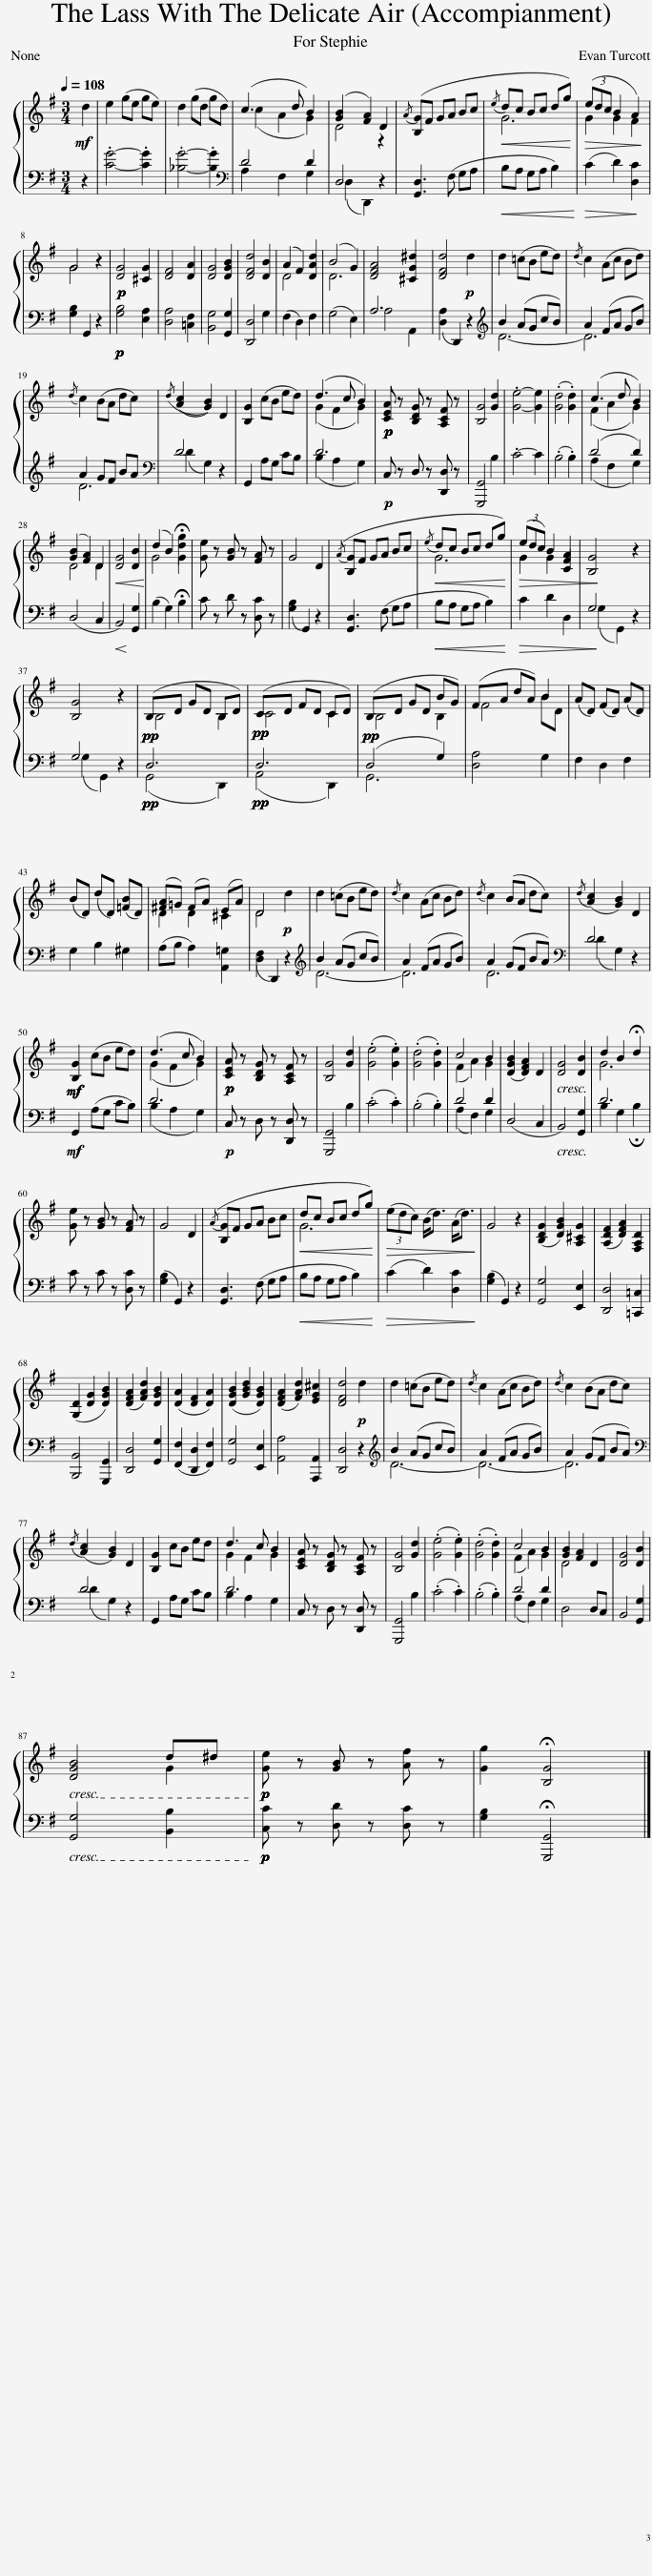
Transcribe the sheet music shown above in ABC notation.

X:1
%%score { ( 1 3 ) | ( 2 4 ) }
L:1/8
Q:1/4=108
M:3/4
I:linebreak $
K:G
V:1 treble
V:3 treble
V:2 bass
V:4 bass
V:1
!mf! d2 | e2 (ge ge) | d2 (gd gd) | (c2 A2 G2) | ([GB]2 [FA]2) D2 | %5
{/A} ([B,G]F GA Bc |!<(!{/e} d!<)!c Bc dg) |!>(! (3(edc!>)! B2 A2) |$ G4 z2 |!p!!p! [DG]4 [^CG]2 | %10
 [DF]4 [DA]2 | [DG]4 [DGB]2 | [DFd]4 [DB]2 | (A2 F2) [DAd]2 | (B4 G2) | %15
 [DFA]4 [^CG^d]2 | [DFd]4!p! d2 | d2 (=cB ed) |{/d} c2 (Ac Bd) |${/d} c2 (BA dc) | %20
({/d} ([Ac]2 [GB]2)) D2 | [B,G]2 (cB ed) | (d3 c B2) |!p!!p!!p! [CEA] z [B,DG] z [A,CF] z | [B,G]4 [Gd]2 | %25
 .[Ge]4- [Ge]2 | (.[Gd]4 .[Gd]2) | (c3 d B2) |$ ([GB]2 [FA]2) D2 |!<(! [DG]4!<)! [DB]2 | %30
 (d2 B2) !fermata![dg]2 | [Ge] z [GB] z [FA] z | G4 D2 |({/A} [B,G]F GA Bc |!<(!{/e} dc Bc dg)!<)! | %35
!>(! (3(edc) B2 [FA]2 | [B,G]4 z2!>)! |$ [B,G]4 z2 |!pp!!pp! (B,D GD B,D) |!pp!!pp! (CD FD CD) | %40
!pp!!pp! (B,D GD BG) | (FA dA) B2 | (AD) (FD) (AD) |$ (BD) (dD) ([=FB]D) | ([^FA]=G) (FA) (EA) | %45
 D4!p! d2 | d2 (=cB ed) |{/d} c2 (Ac Bd) |{/d} c2 (BA dc) |{/d} ([Ac]2 [GB]2) D2 |$ %50
!mf!!mf! [B,G]2 (cB ed) | (d3 c B2) |!p!!p!!p! [CEA] z [B,DG] z [A,CF] z | [B,G]4 [Gd]2 | (.[Ge]4 .[Ge]2) | %55
 (.[Gd]4 .[Gd]2) | c4 B2 | ([DGB]2 [DFA]2) D2 | [DG]4 [DB]2 | d2 B2 !fermata!d2 |$ %60
 [Ge] z [GB] z [FA] z | G4 D2 |({/A} [B,G]F GA Bc |!<(! dc Bc dg)!<)! |!>(! (3(edc) (B<d) (A<d)!>)! | %65
 G4 z2 | ([B,DG]2 [DGB]2) [A,^CG]2 | ([A,DF]2 [DFA]2) [F,A,D]2 |$ ([G,D]2 [DG]2 [DGB]2) | ([DFA]2 [FAd]2) [DGB]2 | %70
 ([DA]2 [DF]2 [DA]2) | ([DGB]2 [GBd]2 [DGB]2) | ([DFA]2 [FAd]2) [EG^c]2 | [DFd]4!p! d2 | d2 (=cB ed) | %75
{/d} c2 (Ac Bd) |{/d} c2 (BA dc) |${/d} ([Ac]2 [GB]2) D2 | [B,G]2 cB ed | d3 c B2 | %80
 [CEA] z [B,DG] z [A,CF] z | [B,G]4 [Gd]2 | (.[Ge]4 .[Ge]2) | (.[Gd]4 .[Gd]2) | c4 B2 | %85
 [GB]2 [FA]2 D2 | [DG]4 [DB]2 |$ [DGB]4 d^d |!p!!p! [Ge] z [GB] z [Af] z | [Gg]2 !fermata![B,G]4 |] %90
V:2
 z2 | .[CG]4- .[CG]2 | .[_B,G]4- .[B,G]2 |[K:bass] A,2 F,2 G,2 | D,4 z2 | %5
 [G,,D,]3 (F, G,A, |!<(! B,!<)!A, G,A, B,2) |!>(! (C2!>)! D2) [D,C]2 |$ [G,B,]2 G,,2 z2 |!p!!p! [G,B,]4 [E,A,]2 | %10
 [D,A,]4 [=C,F,]2 | [B,,G,]4 [G,,G,]2 | [D,,D,]4 G,2 | (F,2 D,2) F,2 | (G,4 E,2) | %15
 A,6 | ([D,A,]2 D,,2) z2 |[K:treble] B2 (AG cB) | A2 (FA GB) |$ A2 GF BA | %20
[K:bass] D4 z2 | G,,2 A,G, CB, | D6 |!p! C, z D, z [D,,D,] z | [G,,,G,,]4 B,2 | %25
 .C4- C2 | (.B,4 .B,2) | (D4 D2) |$ (D,4 C,2 |!<(! B,,4)!<)! [G,,G,]2 | %30
 (B,2 G,2) !fermata!B,2 | C z D z [D,C] z | ([G,B,]2 G,,2) z2 | [G,,D,]3 (F, G,A, |!<(! B,A, G,A, B,2)!<)! | %35
!>(! C2 D2 D,2 | G,4 z2!>)! |$ G,4 z2 |!pp!!pp! D,6 |!pp!!pp! D,6 | %40
 (D,4 G,2) | [D,A,]4 G,2 | F,2 D,2 F,2 |$ G,2 B,2 ^G,2 | (A,B, A,2) [A,,=G,]2 | %45
 ([D,F,]2 D,,2) z2 |[K:treble] B2 (AG cB) | A2 (FA GB) | A2 (GF BA) |[K:bass] D4 z2 |$ %50
!mf! G,,2 (A,G, CB,) | D6 |!p! C, z D, z [D,,D,] z | [G,,,G,,]4 B,2 | (.C4 .C2) | %55
 (.B,4 .B,2) | D4 D2 | (D,4 C,2 | B,,4) [G,,G,]2 | D6 |$ %60
 C z C z [D,C] z | ([G,B,]2 G,,2) z2 | [G,,D,]3 (F, G,A, |!<(! B,A, G,A, B,2)!<)! |!>(! (C2 D2) [D,C]2!>)! | %65
 ([G,B,]2 G,,2) z2 | [G,,G,]4 [E,,E,]2 | [D,,D,]4 [=C,,=C,]2 |$ [B,,,B,,]4 [G,,,G,,]2 | [D,,D,]4 [G,,G,]2 | %70
 ([F,,F,]2 [D,,D,]2 [F,,F,]2) | [G,,G,]4 [E,,E,]2 | [A,,A,]4 [A,,,A,,]2 | [D,,D,]4 z2 |[K:treble] B2 (AG cB) | %75
 A2 (FA GB) | A2 (GF BA) |$[K:bass] D4 z2 | G,,2 A,G, CB, | D6 | %80
 C, z D, z [D,,D,] z | [G,,,G,,]4 B,2 | (.C4 .C2) | (.B,4 .B,2) | D4 D2 | %85
 D,4 D,C, | B,,4 [G,,G,]2 |$ [G,,G,]4 [B,,B,]2 |!p!!p! [C,C] z [D,D] z [D,C] z | [G,B,]2 !fermata![G,,,G,,]4 |] %90
V:3
 x2 | x6 | x6 | (c3 d B2) | D4 z2 | %5
 x6 | G6 | G2 G2 F2 |$ G4 x2 | x6 | %10
 x6 | x6 | x6 | D4 x2 | D6 | %15
 x6 | x6 | x6 | x6 |$ x6 | %20
 x6 | x6 | (G2 F2 G2) | x6 | x6 | %25
 x6 | x6 | (F2 A2 G2) |$ D4 D2 | x6 | %30
 G4 G2 | x6 | x6 | x6 | G6 | %35
 G2 G2 C2 | x6 |$ x6 | B,4 B,2 | C4 C2 | %40
 B,4 B,2 | F4 BD | x6 |$ x6 | D2 D2 ^C2 | %45
 D4 x2 | x6 | x6 | x6 | x6 |$ %50
 x6 | (G2 F2 G2) | x6 | x6 | x6 | %55
 x6 | (F2 A2) G2 | x6 | x6 | G6 |$ %60
 x6 | x6 | x6 | G6 | x6 | %65
 x6 | x6 | x6 |$ x6 | x6 | %70
 x6 | x6 | x6 | x6 | x6 | %75
 x6 | x6 |$ x6 | x6 | G2 F2 G2 | %80
 x6 | x6 | x6 | x6 | (F2 A2) G2 | %85
 D4 x2 | x6 |$ x4 G2 | x6 | x6 |] %90
V:4
 x2 | x6 | x6 |[K:bass] D4 D2 | (D,2 D,,2) x2 | %5
 x6 | x6 | x6 |$ x6 | x6 | %10
 x6 | x6 | x6 | x6 | x6 | %15
 A,4 A,,2 | x6 |[K:treble] D6- | D6 |$ D6 | %20
[K:bass] (D2 G,2) x2 | x6 | (B,2 A,2 G,2) | x6 | x6 | %25
 x6 | x6 | (A,2 F,2 G,2) |$ x6 | x6 | %30
 x6 | x6 | x6 | x6 | x6 | %35
 x6 | (G,2 G,,2) x2 |$ (G,2 G,,2) x2 | (G,,4 D,,2) | (A,,4 D,,2) | %40
 G,,6 | x6 | x6 |$ x6 | x6 | %45
 x6 |[K:treble] D6- | D6 | D6 |[K:bass] (D2 G,2) x2 |$ %50
 x6 | (B,2 A,2 G,2) | x6 | x6 | x6 | %55
 x6 | (A,2 F,2) G,2 | x6 | x6 | B,2 G,2 !fermata!B,2 |$ %60
 x6 | x6 | x6 | x6 | x6 | %65
 x6 | x6 | x6 |$ x6 | x6 | %70
 x6 | x6 | x6 | x6 |[K:treble] D6- | %75
 D6- | D6 |$[K:bass] (D2 G,2) x2 | x6 | B,2 A,2 G,2 | %80
 x6 | x6 | x6 | x6 | (A,2 F,2) G,2 | %85
 x6 | x6 |$ x6 | x6 | x6 |] %90
